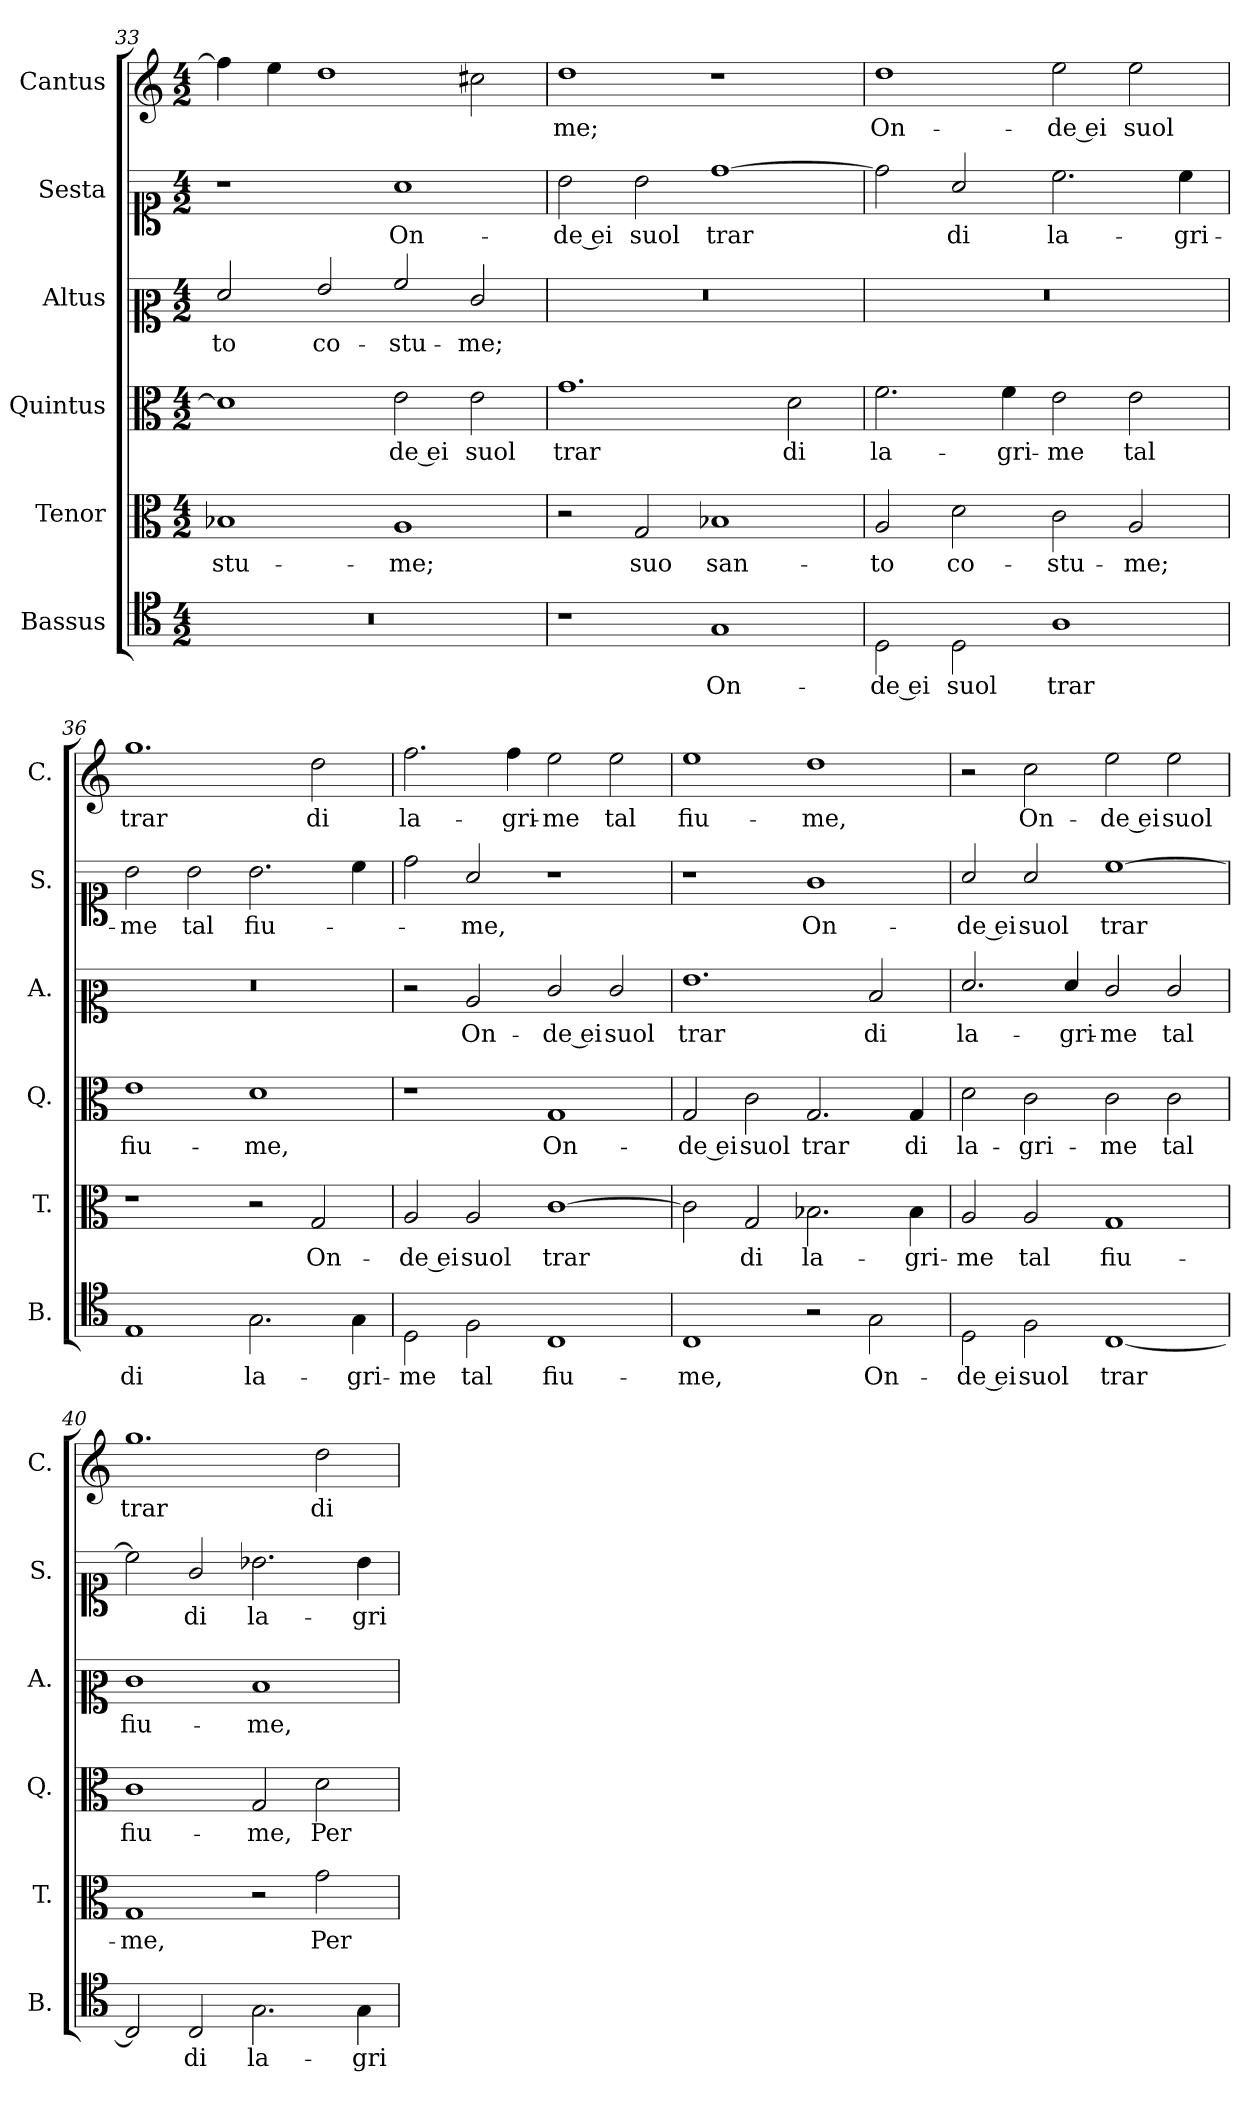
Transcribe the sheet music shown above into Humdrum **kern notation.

**kern	**text	**kern	**text	**kern	**text	**kern	**text	**kern	**text	**kern	**text
*part6	*part6	*part5	*part5	*part4	*part4	*part3	*part3	*part2	*part2	*part1	*part1
*staff6	*staff6	*staff5	*staff5	*staff4	*staff4	*staff3	*staff3	*staff2	*staff2	*staff1	*staff1
*I"Bassus	*	*I"Tenor	*	*I"Quintus	*	*I"Altus	*	*I"Sesta	*	*I"Cantus	*
*I'B.	*	*I'T.	*	*I'Q.	*	*I'A.	*	*I'S.	*	*I'C.	*
*clefC4	*	*clefC3	*	*clefC3	*	*clefC2	*	*clefC1	*	*clefG2	*
*k[]	*	*k[]	*	*k[]	*	*k[]	*	*k[]	*	*k[]	*
*M4/2	*	*M4/2	*	*M4/2	*	*M4/2	*	*M4/2	*	*M4/2	*
=33	=33	=33	=33	=33	=33	=33	=33	=33	=33	=33	=33
!	!	!	!LO:LY:b	!	!	!	!LO:LY:b	!	!	!	!
0r	.	1B-X	-stu-	1d]	.	2f/	-to	1r	.	4ff\]	.
.	.	.	.	.	.	.	.	.	.	4ee\	.
!	!	!	!	!	!	!	!LO:LY:b	!	!	!	!
.	.	.	.	.	.	2g/	co-	.	.	1dd	.
!	!	!	!LO:LY:b	!	!LO:LY:b	!	!LO:LY:b	!	!LO:LY:b	!	!
.	.	1A	-me;	2e\	-de ei	2a/	-stu-	1a	On-	.	.
!	!	!	!	!	!LO:LY:b	!	!LO:LY:b	!	!	!	!
.	.	.	.	2e\	suol	2e/	-me;	.	.	2cc#X\	.
=34	=34	=34	=34	=34	=34	=34	=34	=34	=34	=34	=34
!	!	!	!	!	!LO:LY:b	!	!	!	!LO:LY:b	!	!LO:LY:b
1r	.	2r	.	1.g	trar	0r	.	2b\	-de ei	1dd	-me;
!	!	!	!LO:LY:b	!	!	!	!	!	!LO:LY:b	!	!
.	.	2G/	suo	.	.	.	.	2b\	suol	.	.
!	!LO:LY:b	!	!LO:LY:b	!	!	!	!	!	!LO:LY:b	!	!
1G	On-	1B-X	san-	.	.	.	.	[1dd	trar	1r	.
!	!	!	!	!	!LO:LY:b	!	!	!	!	!	!
.	.	.	.	2d\	di	.	.	.	.	.	.
=35	=35	=35	=35	=35	=35	=35	=35	=35	=35	=35	=35
!	!LO:LY:b	!	!LO:LY:b	!	!LO:LY:b	!	!	!	!	!	!LO:LY:b
2D\	-de ei	2A/	-to	2.f\	la-	0r	.	2dd\]	.	1dd	On-
!	!LO:LY:b	!	!LO:LY:b	!	!	!	!	!	!LO:LY:b	!	!
2D\	suol	2d\	co-	.	.	.	.	2a/	di	.	.
!	!	!	!	!	!LO:LY:b	!	!	!	!	!	!
.	.	.	.	4f\	-gri-	.	.	.	.	.	.
!	!LO:LY:b	!	!LO:LY:b	!	!LO:LY:b	!	!	!	!LO:LY:b	!	!LO:LY:b
1A	trar	2c\	-stu-	2e\	-me	.	.	2.cc\	la-	2ee\	-de ei
!	!	!	!LO:LY:b	!	!LO:LY:b	!	!	!	!	!	!LO:LY:b
.	.	2A/	-me;	2e\	tal	.	.	.	.	2ee\	suol
!	!	!	!	!	!	!	!	!	!LO:LY:b	!	!
.	.	.	.	.	.	.	.	4cc\	-gri-	.	.
=36	=36	=36	=36	=36	=36	=36	=36	=36	=36	=36	=36
!	!LO:LY:b	!	!	!	!LO:LY:b	!	!	!	!LO:LY:b	!	!LO:LY:b
1E	di	1r	.	1e	fiu-	0r	.	2b\	-me	1.gg	trar
!	!	!	!	!	!	!	!	!	!LO:LY:b	!	!
.	.	.	.	.	.	.	.	2b\	tal	.	.
!	!LO:LY:b	!	!	!	!LO:LY:b	!	!	!	!LO:LY:b	!	!
2.G\	la-	2r	.	1d	-me,	.	.	2.b\	fiu-	.	.
!	!	!	!LO:LY:b	!	!	!	!	!	!	!	!LO:LY:b
.	.	2G/	On-	.	.	.	.	.	.	2dd\	di
!	!LO:LY:b	!	!	!	!	!	!	!	!	!	!
4G\	-gri-	.	.	.	.	.	.	4cc\	.	.	.
!!LO:PB:g=z
=37	=37	=37	=37	=37	=37	=37	=37	=37	=37	=37	=37
!	!LO:LY:b	!	!LO:LY:b	!	!	!	!	!	!	!	!LO:LY:b
2D\	-me	2A/	-de ei	1r	.	2r	.	2dd\	.	2.ff\	la-
!	!LO:LY:b	!	!LO:LY:b	!	!	!	!LO:LY:b	!	!LO:LY:b	!	!
2F\	tal	2A/	suol	.	.	2c/	On-	2a/	-me,	.	.
!	!	!	!	!	!	!	!	!	!	!	!LO:LY:b
.	.	.	.	.	.	.	.	.	.	4ff\	-gri-
!	!LO:LY:b	!	!LO:LY:b	!	!LO:LY:b	!	!LO:LY:b	!	!	!	!LO:LY:b
1C	fiu-	[1c	trar	1G	On-	2e/	-de ei	1r	.	2ee\	-me
!	!	!	!	!	!	!	!LO:LY:b	!	!	!	!LO:LY:b
.	.	.	.	.	.	2e/	suol	.	.	2ee\	tal
=38	=38	=38	=38	=38	=38	=38	=38	=38	=38	=38	=38
!	!LO:LY:b	!	!	!	!LO:LY:b	!	!LO:LY:b	!	!	!	!LO:LY:b
1C	-me,	2c\]	.	2G/	-de ei	1.g	trar	1r	.	1ee	fiu-
!	!	!	!LO:LY:b	!	!LO:LY:b	!	!	!	!	!	!
.	.	2G/	di	2c\	suol	.	.	.	.	.	.
!	!	!	!LO:LY:b	!	!LO:LY:b	!	!	!	!LO:LY:b	!	!LO:LY:b
2r	.	2.B-X\	la-	2.G/	trar	.	.	1g	On-	1dd	-me,
!	!LO:LY:b	!	!	!	!	!	!LO:LY:b	!	!	!	!
2G\	On-	.	.	.	.	2d/	di	.	.	.	.
!	!	!	!LO:LY:b	!	!LO:LY:b	!	!	!	!	!	!
.	.	4B-\	-gri-	4G/	di	.	.	.	.	.	.
=39	=39	=39	=39	=39	=39	=39	=39	=39	=39	=39	=39
!	!LO:LY:b	!	!LO:LY:b	!	!LO:LY:b	!	!LO:LY:b	!	!LO:LY:b	!	!
2D\	-de ei	2A/	-me	2d\	la-	2.f/	la-	2a/	-de ei	2r	.
!	!LO:LY:b	!	!LO:LY:b	!	!LO:LY:b	!	!	!	!LO:LY:b	!	!LO:LY:b
2F\	suol	2A/	tal	2c\	-gri-	.	.	2a/	suol	2cc\	On-
!	!	!	!	!	!	!	!LO:LY:b	!	!	!	!
.	.	.	.	.	.	4f/	-gri-	.	.	.	.
!	!LO:LY:b	!	!LO:LY:b	!	!LO:LY:b	!	!LO:LY:b	!	!LO:LY:b	!	!LO:LY:b
[1C	trar	1G	fiu-	2c\	-me	2e/	-me	[1cc	trar	2ee\	-de ei
!	!	!	!	!	!LO:LY:b	!	!LO:LY:b	!	!	!	!LO:LY:b
.	.	.	.	2c\	tal	2e/	tal	.	.	2ee\	suol
=40	=40	=40	=40	=40	=40	=40	=40	=40	=40	=40	=40
!	!	!	!LO:LY:b	!	!LO:LY:b	!	!LO:LY:b	!	!	!	!LO:LY:b
2C/]	.	1G	-me,	1c	fiu-	1e	fiu-	2cc\]	.	1.gg	trar
!	!LO:LY:b	!	!	!	!	!	!	!	!LO:LY:b	!	!
2C/	di	.	.	.	.	.	.	2g/	di	.	.
!	!LO:LY:b	!	!	!	!LO:LY:b	!	!LO:LY:b	!	!LO:LY:b	!	!
2.G\	la-	2r	.	2G/	-me,	1d	-me,	2.b-X\	la-	.	.
!	!	!	!LO:LY:b	!	!LO:LY:b	!	!	!	!	!	!LO:LY:b
.	.	2g\	Per	2d\	Per	.	.	.	.	2dd\	di
!	!LO:LY:b	!	!	!	!	!	!	!	!LO:LY:b	!	!
4G\	-gri-	.	.	.	.	.	.	4b-\	-gri-	.	.
=	=	=	=	=	=	=	=	=	=	=	=
*-	*-	*-	*-	*-	*-	*-	*-	*-	*-	*-	*-
